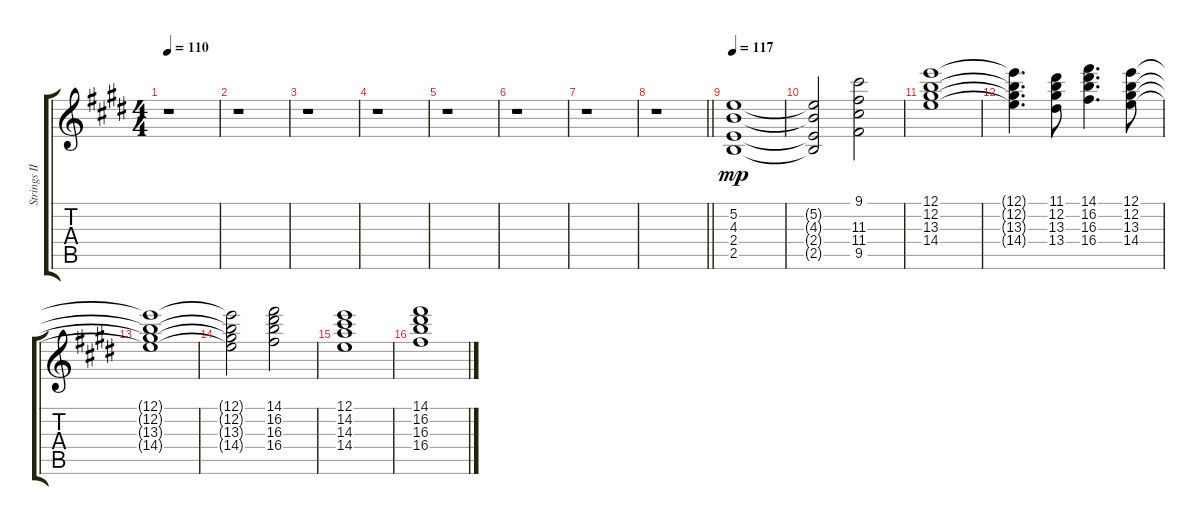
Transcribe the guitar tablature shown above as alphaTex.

\track ("Strings II" "Strings II") {instrument stringensemble1}
\staff {score tabs}
\tuning (E5 B4 G4 D4 A3 E3) {hide}
\ts (4 4)
\tempo 110
\clef g2
\ks e
r.1{dy mp} |
\ks c#minor
r.1 |
r.1 |
r.1 |
\ks e
r.1 |
\ks c#minor
r.1 |
r.1 |
\barLineRight lightlight
r.1 |
\tempo 117
\ks e
(5.2 4.3 2.4 2.5).1 |
\ks c#minor
(5.2{t} 4.3{t} 2.4{t} 2.5{t}).2 (9.1 11.3 11.4 9.5).2 |
(12.1 12.2 13.3 14.4).1 |
(12.1{t} 12.2{t} 13.3{t} 14.4{t}).4{d} (11.1 12.2 13.3 13.4).8 (14.1 16.2 16.3 16.4).4{d} (12.1 12.2 13.3 14.4).8 |
\ks e
(12.1{t} 12.2{t} 13.3{t} 14.4{t}).1 |
\ks c#minor
(12.1{t} 12.2{t} 13.3{t} 14.4{t}).2 (14.1 16.2 16.3 16.4).2 |
(12.1 14.2 14.3 14.4).1 |
(14.1 16.2 16.3 16.4).1
